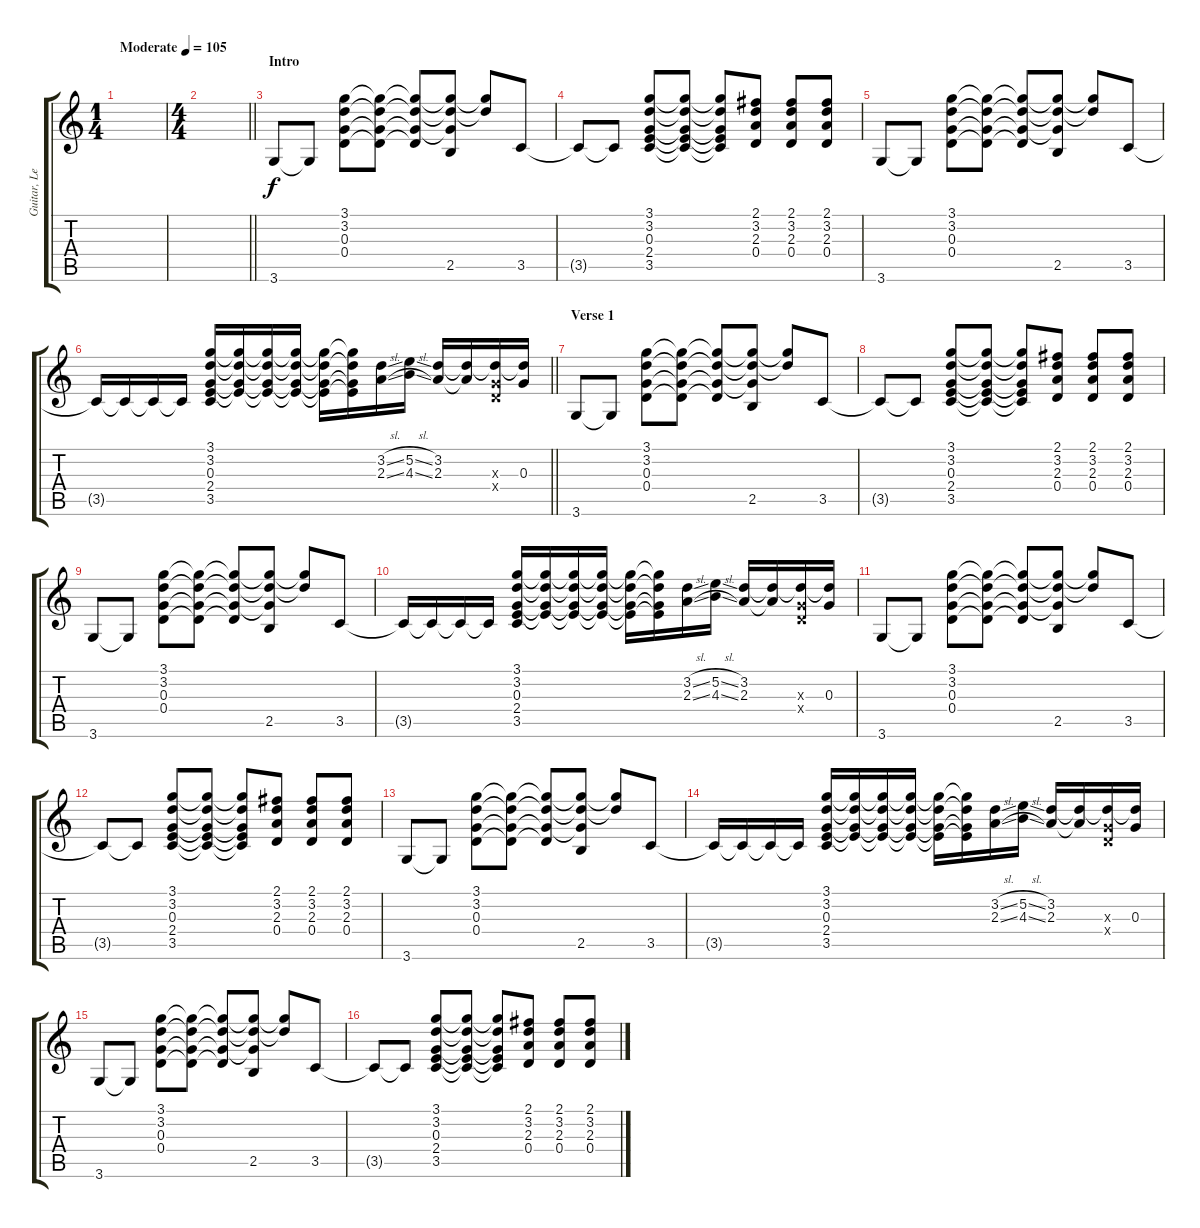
\track ("Guitar, Lead" "Guitar, Le") {instrument overdrivenguitar}
\staff {score tabs}
\tuning (E4 B3 G3 D3 A2 E2) {hide}
\ts (1 4)
\tempo (105 "Moderate")
\clef g2
\ks c
|
\ts (4 4)
\barLineRight lightlight
|
\section ("" "Intro")
3.6.8 3.6{t}.8 (3.1 3.2 0.3 0.4).8 (3.1{t} 3.2{t} 0.3{t} 0.4{t}).8 (3.1{t} 3.2{t} 0.3{t} 0.4{t}).8 (3.1{t} 3.2{t} 0.3{t} 2.5).8 (3.1{t} 3.2{t}).8 3.5.8 |
3.5{t}.8 3.5{t}.8 (3.1 3.2 0.3 2.4 3.5).8 (3.1{t} 3.2{t} 0.3{t} 2.4{t} 3.5{t}).8 (3.1{t} 3.2{t} 0.3{t} 2.4{t} 3.5{t}).8 (2.1 3.2 2.3 0.4).8 (2.1 3.2 2.3 0.4).8 (2.1 3.2 2.3 0.4).8 |
3.6.8 3.6{t}.8 (3.1 3.2 0.3 0.4).8 (3.1{t} 3.2{t} 0.3{t} 0.4{t}).8 (3.1{t} 3.2{t} 0.3{t} 0.4{t}).8 (3.1{t} 3.2{t} 0.3{t} 2.5).8 (3.1{t} 3.2{t}).8 3.5.8 |
\barLineRight lightlight
3.5{t}.16 3.5{t}.16 3.5{t}.16 3.5{t}.16 (3.1 3.2 0.3 2.4 3.5).16 (3.1{t} 3.2{t} 0.3{t} 2.4{t}).16 (3.1{t} 3.2{t} 0.3{t} 2.4{t}).16 (3.1{t} 3.2{t} 0.3{t} 2.4{t}).16 (3.1{t} 3.2{t} 0.3{t} 2.4{t}).16 (3.1{t} 3.2{t} 0.3{t} 2.4{t}).16 (3.2{sl} 2.3{sl}).16 (5.2{sl} 4.3{sl}).16 (3.2 2.3).16 (3.2{t} 2.3{t}).16 (3.2{t} 0.3{x} 0.4{x}).16 (3.2{t} 0.3).16 |
\section ("" "Verse 1")
3.6.8 3.6{t}.8 (3.1 3.2 0.3 0.4).8 (3.1{t} 3.2{t} 0.3{t} 0.4{t}).8 (3.1{t} 3.2{t} 0.3{t} 0.4{t}).8 (3.1{t} 3.2{t} 0.3{t} 2.5).8 (3.1{t} 3.2{t}).8 3.5.8 |
3.5{t}.8 3.5{t}.8 (3.1 3.2 0.3 2.4 3.5).8 (3.1{t} 3.2{t} 0.3{t} 2.4{t} 3.5{t}).8 (3.1{t} 3.2{t} 0.3{t} 2.4{t} 3.5{t}).8 (2.1 3.2 2.3 0.4).8 (2.1 3.2 2.3 0.4).8 (2.1 3.2 2.3 0.4).8 |
3.6.8 3.6{t}.8 (3.1 3.2 0.3 0.4).8 (3.1{t} 3.2{t} 0.3{t} 0.4{t}).8 (3.1{t} 3.2{t} 0.3{t} 0.4{t}).8 (3.1{t} 3.2{t} 0.3{t} 2.5).8 (3.1{t} 3.2{t}).8 3.5.8 |
3.5{t}.16 3.5{t}.16 3.5{t}.16 3.5{t}.16 (3.1 3.2 0.3 2.4 3.5).16 (3.1{t} 3.2{t} 0.3{t} 2.4{t}).16 (3.1{t} 3.2{t} 0.3{t} 2.4{t}).16 (3.1{t} 3.2{t} 0.3{t} 2.4{t}).16 (3.1{t} 3.2{t} 0.3{t} 2.4{t}).16 (3.1{t} 3.2{t} 0.3{t} 2.4{t}).16 (3.2{sl} 2.3{sl}).16 (5.2{sl} 4.3{sl}).16 (3.2 2.3).16 (3.2{t} 2.3{t}).16 (3.2{t} 0.3{x} 0.4{x}).16 (3.2{t} 0.3).16 |
3.6.8 3.6{t}.8 (3.1 3.2 0.3 0.4).8 (3.1{t} 3.2{t} 0.3{t} 0.4{t}).8 (3.1{t} 3.2{t} 0.3{t} 0.4{t}).8 (3.1{t} 3.2{t} 0.3{t} 2.5).8 (3.1{t} 3.2{t}).8 3.5.8 |
3.5{t}.8 3.5{t}.8 (3.1 3.2 0.3 2.4 3.5).8 (3.1{t} 3.2{t} 0.3{t} 2.4{t} 3.5{t}).8 (3.1{t} 3.2{t} 0.3{t} 2.4{t} 3.5{t}).8 (2.1 3.2 2.3 0.4).8 (2.1 3.2 2.3 0.4).8 (2.1 3.2 2.3 0.4).8 |
3.6.8 3.6{t}.8 (3.1 3.2 0.3 0.4).8 (3.1{t} 3.2{t} 0.3{t} 0.4{t}).8 (3.1{t} 3.2{t} 0.3{t} 0.4{t}).8 (3.1{t} 3.2{t} 0.3{t} 2.5).8 (3.1{t} 3.2{t}).8 3.5.8 |
3.5{t}.16 3.5{t}.16 3.5{t}.16 3.5{t}.16 (3.1 3.2 0.3 2.4 3.5).16 (3.1{t} 3.2{t} 0.3{t} 2.4{t}).16 (3.1{t} 3.2{t} 0.3{t} 2.4{t}).16 (3.1{t} 3.2{t} 0.3{t} 2.4{t}).16 (3.1{t} 3.2{t} 0.3{t} 2.4{t}).16 (3.1{t} 3.2{t} 0.3{t} 2.4{t}).16 (3.2{sl} 2.3{sl}).16 (5.2{sl} 4.3{sl}).16 (3.2 2.3).16 (3.2{t} 2.3{t}).16 (3.2{t} 0.3{x} 0.4{x}).16 (3.2{t} 0.3).16 |
3.6.8 3.6{t}.8 (3.1 3.2 0.3 0.4).8 (3.1{t} 3.2{t} 0.3{t} 0.4{t}).8 (3.1{t} 3.2{t} 0.3{t} 0.4{t}).8 (3.1{t} 3.2{t} 0.3{t} 2.5).8 (3.1{t} 3.2{t}).8 3.5.8 |
3.5{t}.8 3.5{t}.8 (3.1 3.2 0.3 2.4 3.5).8 (3.1{t} 3.2{t} 0.3{t} 2.4{t} 3.5{t}).8 (3.1{t} 3.2{t} 0.3{t} 2.4{t} 3.5{t}).8 (2.1 3.2 2.3 0.4).8 (2.1 3.2 2.3 0.4).8 (2.1 3.2 2.3 0.4).8
